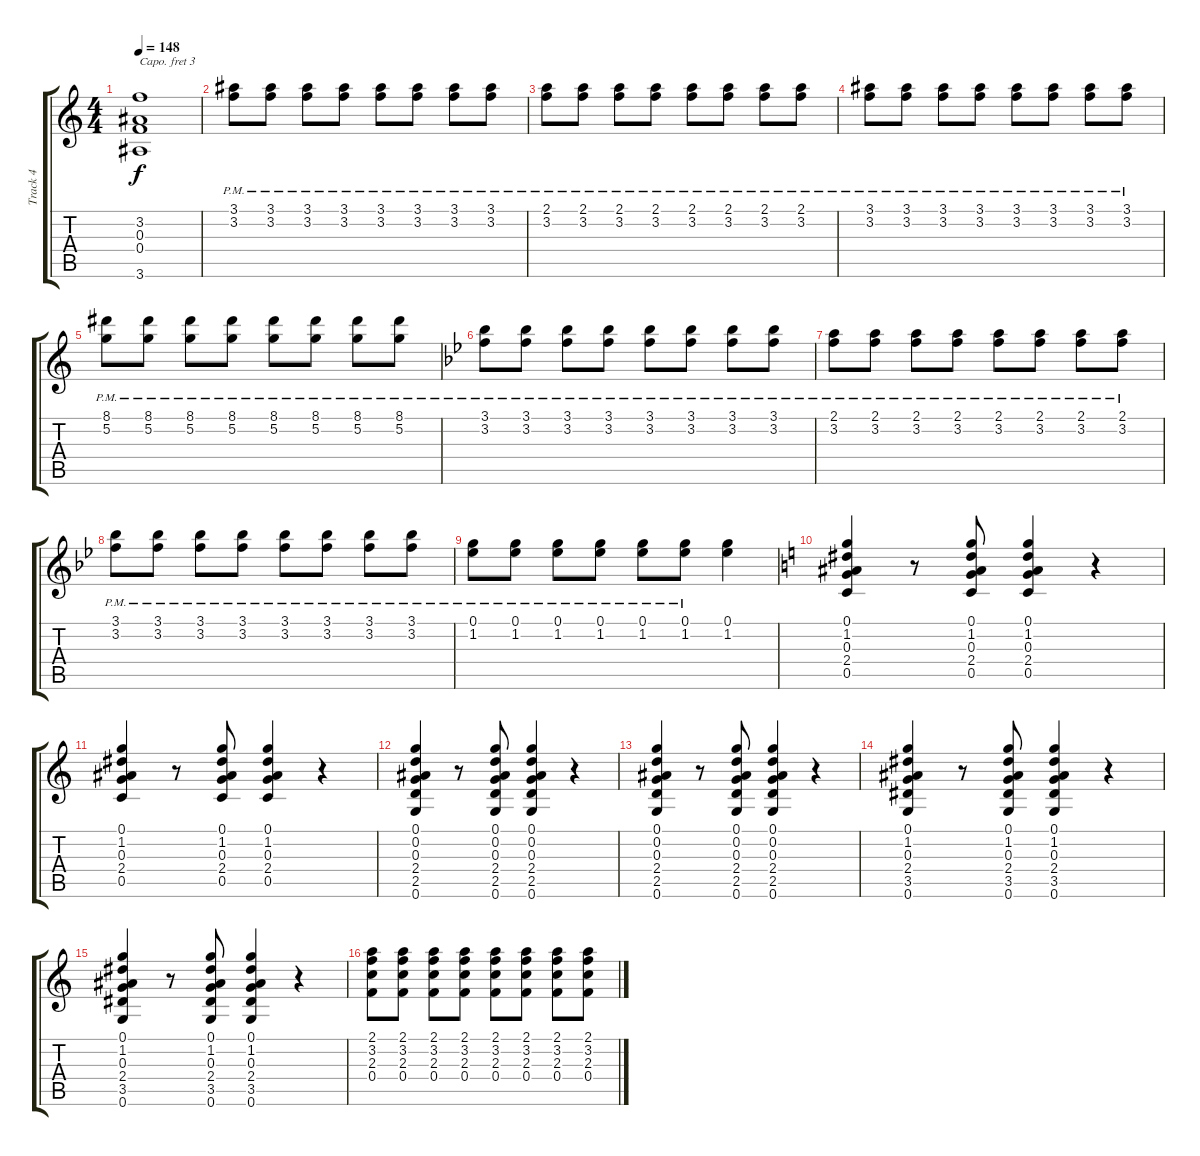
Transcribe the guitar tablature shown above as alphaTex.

\track ("Track 4" "Track 4") {instrument distortionguitar}
\staff {score tabs}
\capo 3
\tuning (E4 B3 G3 D3 A2 E2) {hide}
\ts (4 4)
\tempo 148
\clef g2
\ks c
(3.2{t} 0.3{t} 0.4{t} 3.6{t}).1{dy f} |
(3.1{pm} 3.2{pm}).8 (3.1{pm} 3.2{pm}).8 (3.1{pm} 3.2{pm}).8 (3.1{pm} 3.2{pm}).8 (3.1{pm} 3.2{pm}).8 (3.1{pm} 3.2{pm}).8 (3.1{pm} 3.2{pm}).8 (3.1{pm} 3.2{pm}).8 |
(2.1{pm} 3.2{pm}).8 (2.1{pm} 3.2{pm}).8 (2.1{pm} 3.2{pm}).8 (2.1{pm} 3.2{pm}).8 (2.1{pm} 3.2{pm}).8 (2.1{pm} 3.2{pm}).8 (2.1{pm} 3.2{pm}).8 (2.1{pm} 3.2{pm}).8 |
(3.1{pm} 3.2{pm}).8 (3.1{pm} 3.2{pm}).8 (3.1{pm} 3.2{pm}).8 (3.1{pm} 3.2{pm}).8 (3.1{pm} 3.2{pm}).8 (3.1{pm} 3.2{pm}).8 (3.1{pm} 3.2{pm}).8 (3.1{pm} 3.2{pm}).8 |
(8.1{pm} 5.2{pm}).8 (8.1{pm} 5.2{pm}).8 (8.1{pm} 5.2{pm}).8 (8.1{pm} 5.2{pm}).8 (8.1{pm} 5.2{pm}).8 (8.1{pm} 5.2{pm}).8 (8.1{pm} 5.2{pm}).8 (8.1{pm} 5.2{pm}).8 |
\ks bb
(3.1{pm} 3.2{pm}).8 (3.1{pm} 3.2{pm}).8 (3.1{pm} 3.2{pm}).8 (3.1{pm} 3.2{pm}).8 (3.1{pm} 3.2{pm}).8 (3.1{pm} 3.2{pm}).8 (3.1{pm} 3.2{pm}).8 (3.1{pm} 3.2{pm}).8 |
(2.1{pm} 3.2{pm}).8 (2.1{pm} 3.2{pm}).8 (2.1{pm} 3.2{pm}).8 (2.1{pm} 3.2{pm}).8 (2.1{pm} 3.2{pm}).8 (2.1{pm} 3.2{pm}).8 (2.1{pm} 3.2{pm}).8 (2.1{pm} 3.2{pm}).8 |
(3.1{pm} 3.2{pm}).8 (3.1{pm} 3.2{pm}).8 (3.1{pm} 3.2{pm}).8 (3.1{pm} 3.2{pm}).8 (3.1{pm} 3.2{pm}).8 (3.1{pm} 3.2{pm}).8 (3.1{pm} 3.2{pm}).8 (3.1{pm} 3.2{pm}).8 |
(0.1{pm} 1.2{pm}).8 (0.1{pm} 1.2{pm}).8 (0.1{pm} 1.2{pm}).8 (0.1{pm} 1.2{pm}).8 (0.1{pm} 1.2{pm}).8 (0.1{pm} 1.2{pm}).8 (0.1 1.2).4 |
\ks c
(0.1 1.2 0.3 2.4 0.5).4 r.8 (0.1 1.2 0.3 2.4 0.5).8 (0.1 1.2 0.3 2.4 0.5).4 r.4 |
(0.1 1.2 0.3 2.4 0.5).4 r.8 (0.1 1.2 0.3 2.4 0.5).8 (0.1 1.2 0.3 2.4 0.5).4 r.4 |
(0.1 0.2 0.3 2.4 2.5 0.6).4 r.8 (0.1 0.2 0.3 2.4 2.5 0.6).8 (0.1 0.2 0.3 2.4 2.5 0.6).4 r.4 |
(0.1 0.2 0.3 2.4 2.5 0.6).4 r.8 (0.1 0.2 0.3 2.4 2.5 0.6).8 (0.1 0.2 0.3 2.4 2.5 0.6).4 r.4 |
(0.1 1.2 0.3 2.4 3.5 0.6).4 r.8 (0.1 1.2 0.3 2.4 3.5 0.6).8 (0.1 1.2 0.3 2.4 3.5 0.6).4 r.4 |
(0.1 1.2 0.3 2.4 3.5 0.6).4 r.8 (0.1 1.2 0.3 2.4 3.5 0.6).8 (0.1 1.2 0.3 2.4 3.5 0.6).4 r.4 |
(2.1 3.2 2.3 0.4).8 (2.1 3.2 2.3 0.4).8 (2.1 3.2 2.3 0.4).8 (2.1 3.2 2.3 0.4).8 (2.1 3.2 2.3 0.4).8 (2.1 3.2 2.3 0.4).8 (2.1 3.2 2.3 0.4).8 (2.1 3.2 2.3 0.4).8
